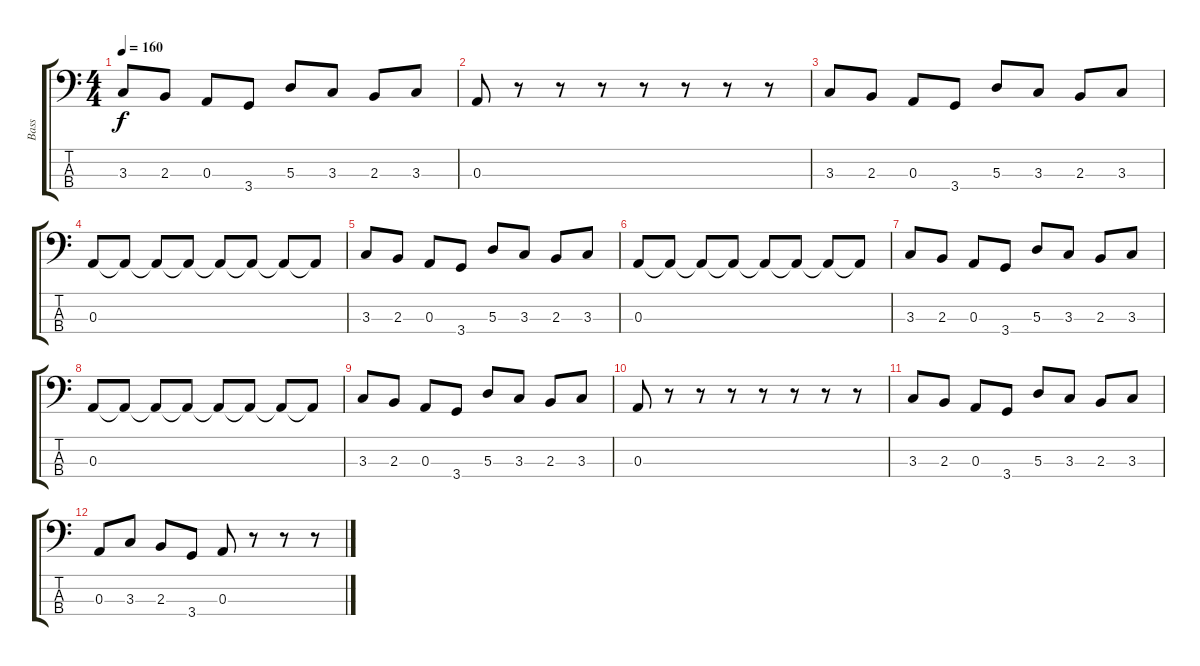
\track ("Bass" "Bass") {instrument electricbasspick}
\staff {score tabs}
\tuning (G2 D2 A1 E1) {hide}
\ts (4 4)
\tempo 160
\clef f4
\ks c
3.3.8{dy f} 2.3.8 0.3.8 3.4.8 5.3.8 3.3.8 2.3.8 3.3.8 |
0.3.8 r.8 r.8 r.8 r.8 r.8 r.8 r.8 |
3.3.8 2.3.8 0.3.8 3.4.8 5.3.8 3.3.8 2.3.8 3.3.8 |
0.3.8 0.3{t}.8 0.3{t}.8 0.3{t}.8 0.3{t}.8 0.3{t}.8 0.3{t}.8 0.3{t}.8 |
3.3.8 2.3.8 0.3.8 3.4.8 5.3.8 3.3.8 2.3.8 3.3.8 |
0.3.8 0.3{t}.8 0.3{t}.8 0.3{t}.8 0.3{t}.8 0.3{t}.8 0.3{t}.8 0.3{t}.8 |
3.3.8 2.3.8 0.3.8 3.4.8 5.3.8 3.3.8 2.3.8 3.3.8 |
0.3.8 0.3{t}.8 0.3{t}.8 0.3{t}.8 0.3{t}.8 0.3{t}.8 0.3{t}.8 0.3{t}.8 |
3.3.8 2.3.8 0.3.8 3.4.8 5.3.8 3.3.8 2.3.8 3.3.8 |
0.3.8 r.8 r.8 r.8 r.8 r.8 r.8 r.8 |
3.3.8 2.3.8 0.3.8 3.4.8 5.3.8 3.3.8 2.3.8 3.3.8 |
0.3.8 3.3.8 2.3.8 3.4.8 0.3.8 r.8 r.8 r.8
